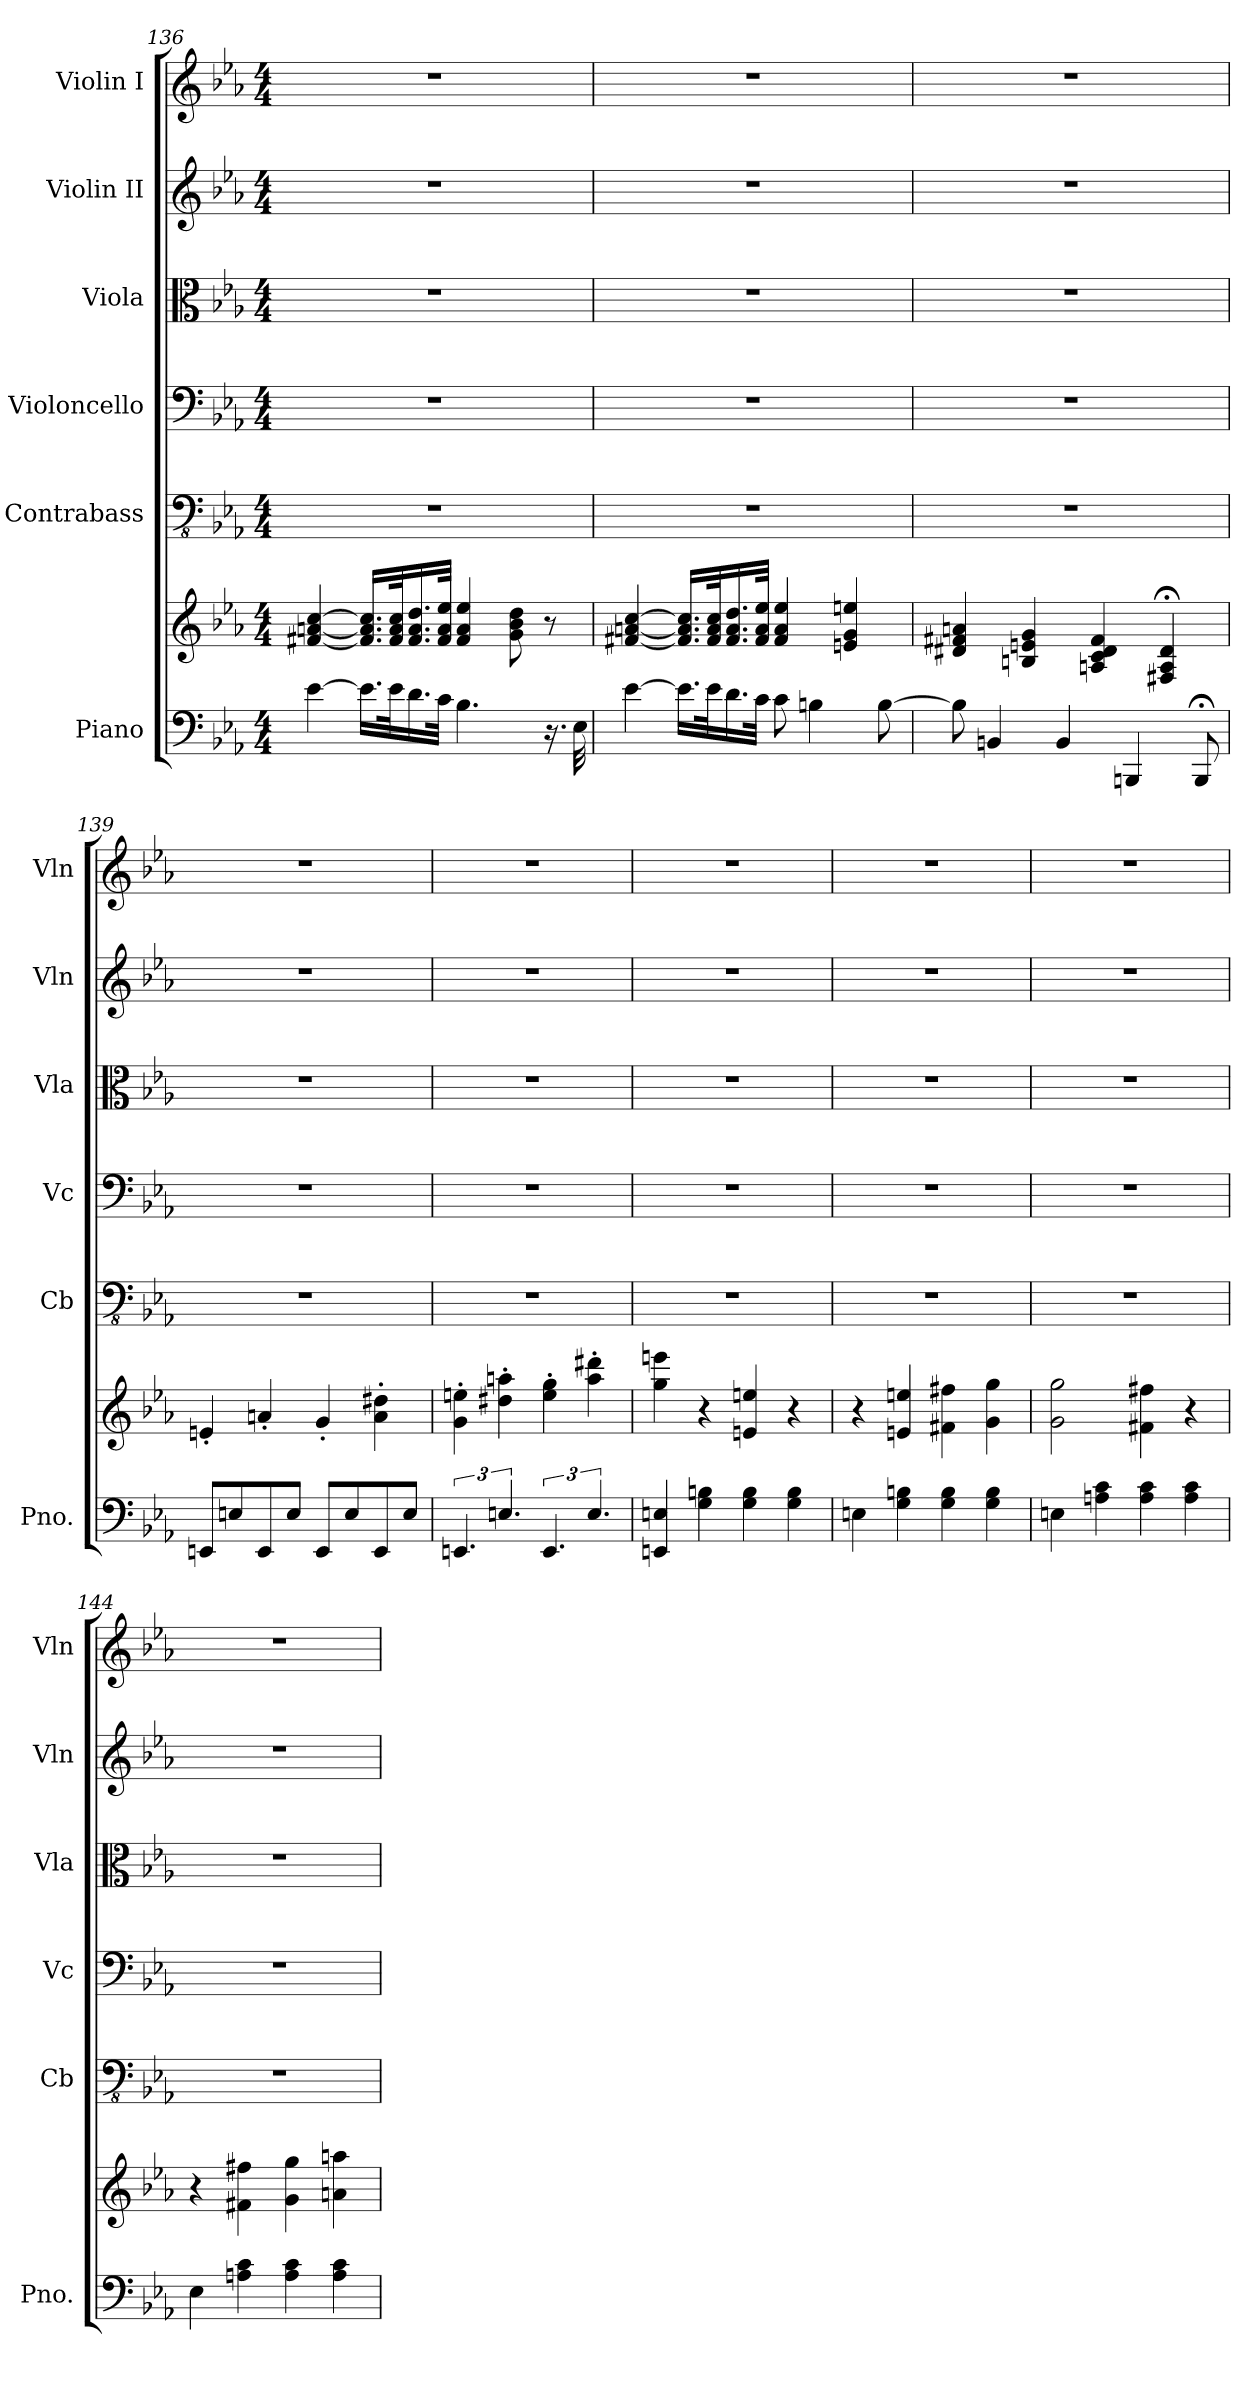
**kern	**kern	**kern	**kern	**kern	**kern	**kern
*part6	*part6	*part5	*part4	*part3	*part2	*part1
*staff7	*staff6	*staff5	*staff4	*staff3	*staff2	*staff1
*I"Piano	*	*I"Contrabass	*I"Violoncello	*I"Viola	*I"Violin II	*I"Violin I
*I'Pno.	*	*I'Cb	*I'Vc	*I'Vla	*I'Vln	*I'Vln
*clefF4	*clefG2	*clefFv4	*clefF4	*clefC3	*clefG2	*clefG2
*	*	*ITrd7c12	*	*	*	*
*k[b-e-a-]	*k[b-e-a-]	*k[b-e-a-]	*k[b-e-a-]	*k[b-e-a-]	*k[b-e-a-]	*k[b-e-a-]
*M4/4	*M4/4	*M4/4	*M4/4	*M4/4	*M4/4	*M4/4
=136	=136	=136	=136	=136	=136	=136
[4e-\	[4f#X/ [4an/ [4cc/	1r	1r	1r	1r	1r
16.e-\LL]	16.f#/] 16.a/] 16.cc/]LL	.	.	.	.	.
32e-\K	32f#/ 32a/ 32cc/K	.	.	.	.	.
16.d\	16.f#/ 16.a/ 16.dd/	.	.	.	.	.
32c\JJk	32f#/ 32a/ 32ee-/JJk	.	.	.	.	.
4.B-\	4f#/ 4a/ 4ee-/	.	.	.	.	.
.	8g\ 8b-\ 8dd\	.	.	.	.	.
16.r	8r	.	.	.	.	.
32E-\	.	.	.	.	.	.
!!LO:PB:g=z
=137	=137	=137	=137	=137	=137	=137
[4e-\	[4f#X/ [4an/ [4cc/	1r	1r	1r	1r	1r
16.e-\LL]	16.f#/] 16.a/] 16.cc/]LL	.	.	.	.	.
32e-\K	32f#/ 32a/ 32cc/K	.	.	.	.	.
16.d\	16.f#/ 16.a/ 16.dd/	.	.	.	.	.
32c\JJk	32f#/ 32a/ 32ee-/JJk	.	.	.	.	.
8c\	4f#/ 4a/ 4ee-/	.	.	.	.	.
4Bn\	.	.	.	.	.	.
.	4en/ 4g/ 4een/	.	.	.	.	.
[8B\	.	.	.	.	.	.
=138	=138	=138	=138	=138	=138	=138
8B\]	4d#X/ 4f#X/ 4an/	1r	1r	1r	1r	1r
4BBn/	.	.	.	.	.	.
.	4Bn/ 4en/ 4g/	.	.	.	.	.
4BB/	.	.	.	.	.	.
.	4An/ 4c/ 4d#/ 4f#/	.	.	.	.	.
4BBBn/	.	.	.	.	.	.
.	4F#X/;< 4A/;< 4d#/;<	.	.	.	.	.
8BBB;</	.	.	.	.	.	.
=139	=139	=139	=139	=139	=139	=139
8EEn/L	4en'/	1r	1r	1r	1r	1r
8En/	.	.	.	.	.	.
8EE/	4an'/	.	.	.	.	.
8E/J	.	.	.	.	.	.
8EE/L	4g'/	.	.	.	.	.
8E/	.	.	.	.	.	.
8EE/	4a\' 4dd#X\'	.	.	.	.	.
8E/J	.	.	.	.	.	.
=140	=140	=140	=140	=140	=140	=140
6.EEn/	4g\' 4een\'	1r	1r	1r	1r	1r
6.En/	4dd#X\' 4aan\'	.	.	.	.	.
6.EE/	4ee\' 4gg\'	.	.	.	.	.
6.E/	4aa\' 4ddd#X\'	.	.	.	.	.
!!LO:PB:g=z
=141	=141	=141	=141	=141	=141	=141
4EEn/ 4En/	4gg\ 4eeen\	1r	1r	1r	1r	1r
4G\ 4Bn\	4r	.	.	.	.	.
4G\ 4B\	4en/ 4een/	.	.	.	.	.
4G\ 4B\	4r	.	.	.	.	.
=142	=142	=142	=142	=142	=142	=142
4En\	4r	1r	1r	1r	1r	1r
4G\ 4Bn\	4en/ 4een/	.	.	.	.	.
4G\ 4B\	4f#X\ 4ff#X\	.	.	.	.	.
4G\ 4B\	4g\ 4gg\	.	.	.	.	.
=143	=143	=143	=143	=143	=143	=143
4En\	2g\ 2gg\	1r	1r	1r	1r	1r
4An\ 4c\	.	.	.	.	.	.
4A\ 4c\	4f#X\ 4ff#X\	.	.	.	.	.
4A\ 4c\	4r	.	.	.	.	.
=144	=144	=144	=144	=144	=144	=144
4E-\	4r	1r	1r	1r	1r	1r
4An\ 4c\	4f#X\ 4ff#X\	.	.	.	.	.
4A\ 4c\	4g\ 4gg\	.	.	.	.	.
4A\ 4c\	4an\ 4aan\	.	.	.	.	.
=	=	=	=	=	=	=
*-	*-	*-	*-	*-	*-	*-
